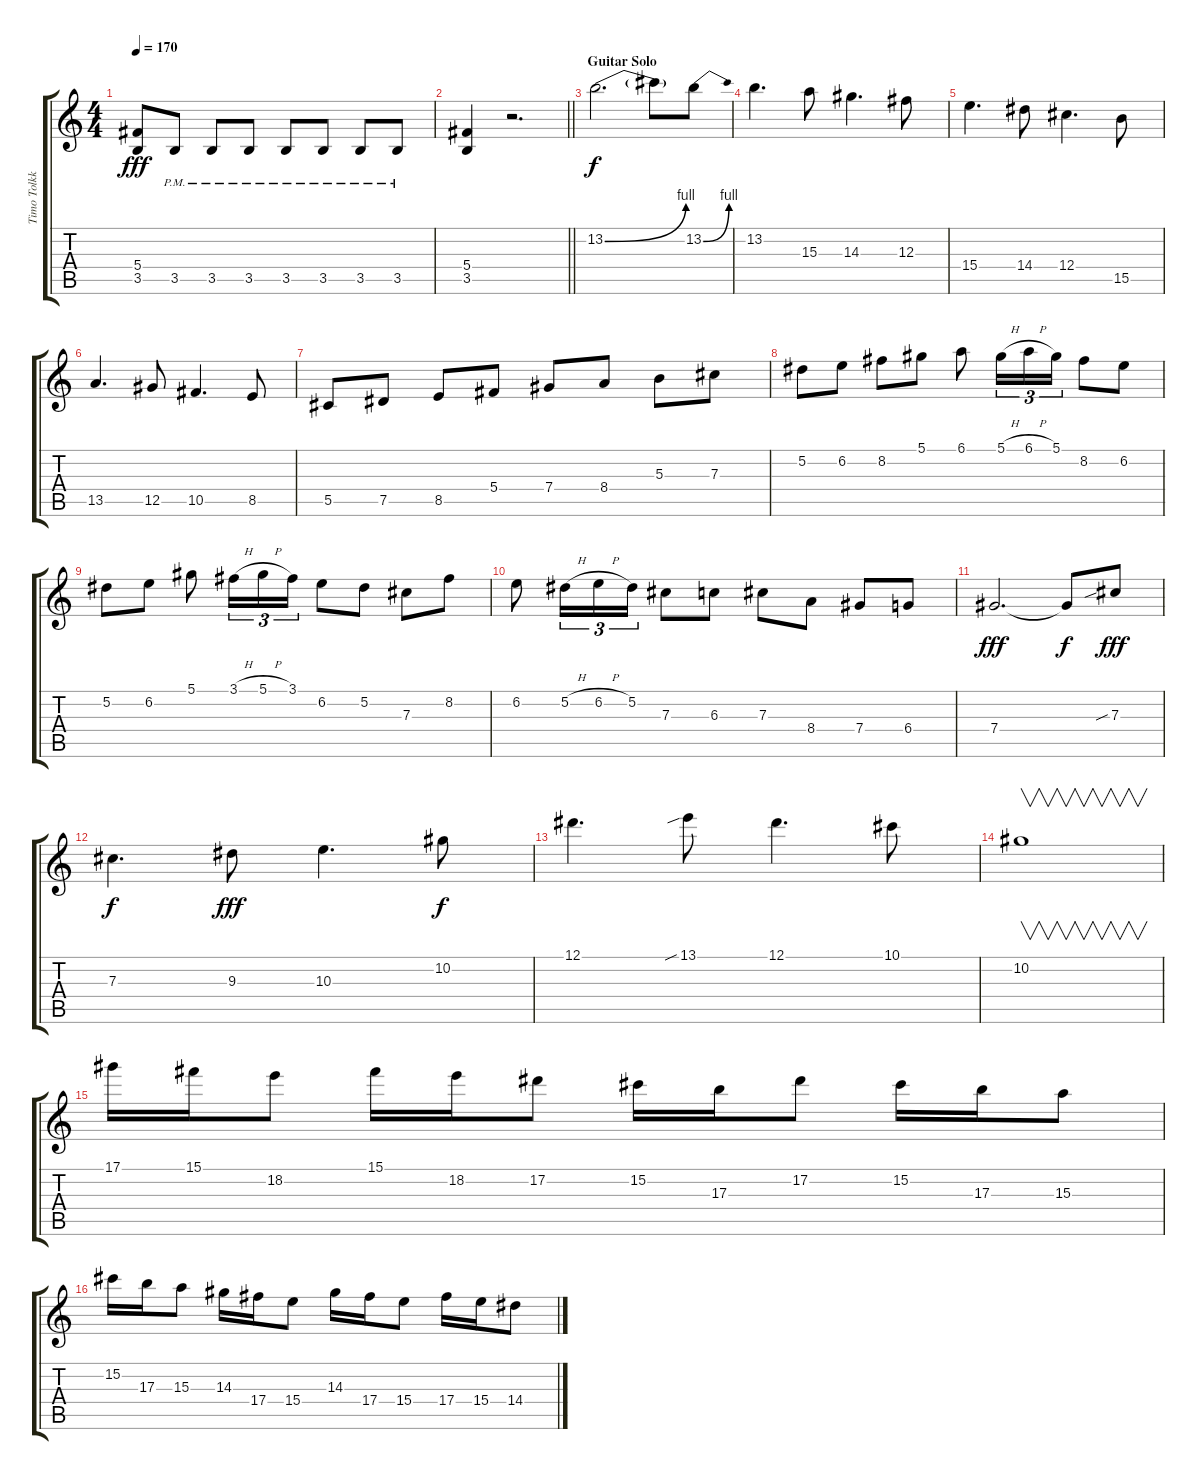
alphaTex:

\track ("Timo Tolkki" "Timo Tolkk") {instrument distortionguitar}
\staff {score tabs}
\tuning (Eb4 Bb3 Gb3 Db3 Ab2 Eb2) {hide}
\ts (4 4)
\tempo 170
\clef g2
\ks c
(5.4 3.5).8{dy fff} 3.5{pm}.8 3.5{pm}.8 3.5{pm}.8 3.5{pm}.8 3.5{pm}.8 3.5{pm}.8 3.5{pm}.8 |
\barLineRight lightlight
(5.4 3.5).4 r.2{d} |
\section ("" "Guitar Solo")
13.2{be (bend 0 0 60 4)}.2{d dy f volume 16} 13.2{t}.8 13.2{be (bend 0 0 60 4)}.8 |
13.2.4{d} 15.3.8 14.3.4{d} 12.3.8 |
15.4.4{d} 14.4.8 12.4.4{d} 15.5.8 |
13.5.4{d} 12.5.8 10.5.4{d} 8.5.8 |
5.5.8 7.5.8 8.5.8 5.4.8 7.4.8 8.4.8 5.3.8 7.3.8 |
5.2.8 6.2.8 8.2.8 5.1.8 6.1.8 5.1{h}.16{tu (3 2)} 6.1{h}.16{tu (3 2)} 5.1.16{tu (3 2)} 8.2.8 6.2.8 |
5.2.8 6.2.8 5.1.8 3.1{h}.16{tu (3 2)} 5.1{h}.16{tu (3 2)} 3.1.16{tu (3 2)} 6.2.8 5.2.8 7.3.8 8.2.8 |
6.2.8 5.2{h}.16{tu (3 2)} 6.2{h}.16{tu (3 2)} 5.2.16{tu (3 2)} 7.3.8 6.3.8 7.3.8 8.4.8 7.4.8 6.4.8 |
7.4.2{d dy fff} 7.4{t}.8{dy f} 7.3{sib}.8{dy fff} |
7.3.4{d dy f} 9.3.8{dy fff} 10.3.4{d} 10.2.8{dy f} |
12.1.4{d} 13.1{sib}.8 12.1.4{d} 10.1.8 |
10.2.1{v} |
17.1.16 15.1.16 18.2.8 15.1.16 18.2.16 17.2.8 15.2.16 17.3.16 17.2.8 15.2.16 17.3.16 15.3.8 |
15.2.16 17.3.16 15.3.8 14.3.16 17.4.16 15.4.8 14.3.16 17.4.16 15.4.8 17.4.16 15.4.16 14.4.8
